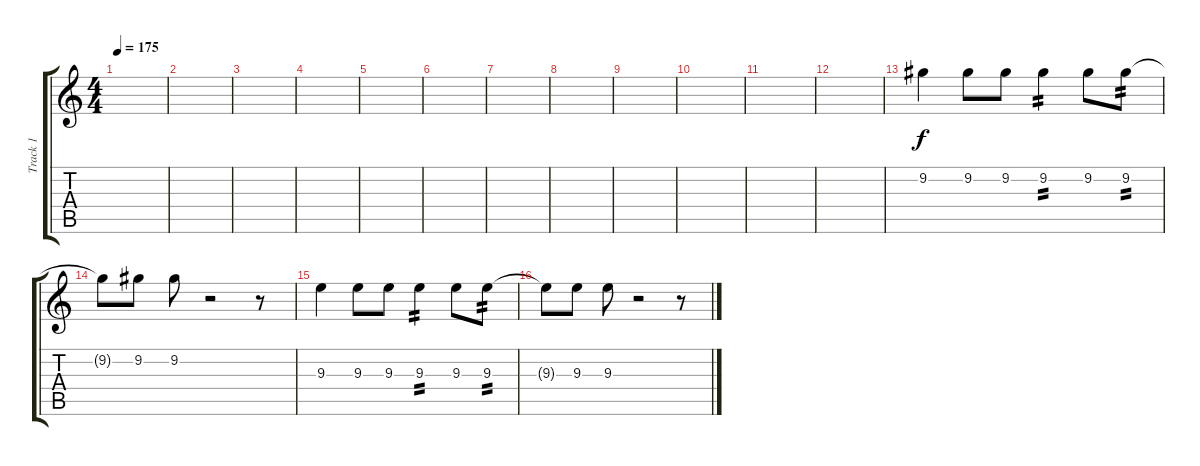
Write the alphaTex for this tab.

\track ("Track 1" "Track 1") {instrument distortionguitar}
\staff {score tabs}
\tuning (E4 B3 G3 D3 A2 E2) {hide}
\ts (4 4)
\tempo 175
\clef g2
\ks c
|
|
|
|
|
|
|
|
|
|
|
|
9.2.4{volume 8 balance 16} 9.2.8 9.2.8 9.2.4{tp 2} 9.2.8 9.2.8{tp 2} |
9.2{t}.8 9.2.8 9.2.8 r.2 r.8 |
9.3.4{balance 0} 9.3.8 9.3.8 9.3.4{tp 2} 9.3.8 9.3.8{tp 2} |
9.3{t}.8 9.3.8 9.3.8 r.2 r.8
